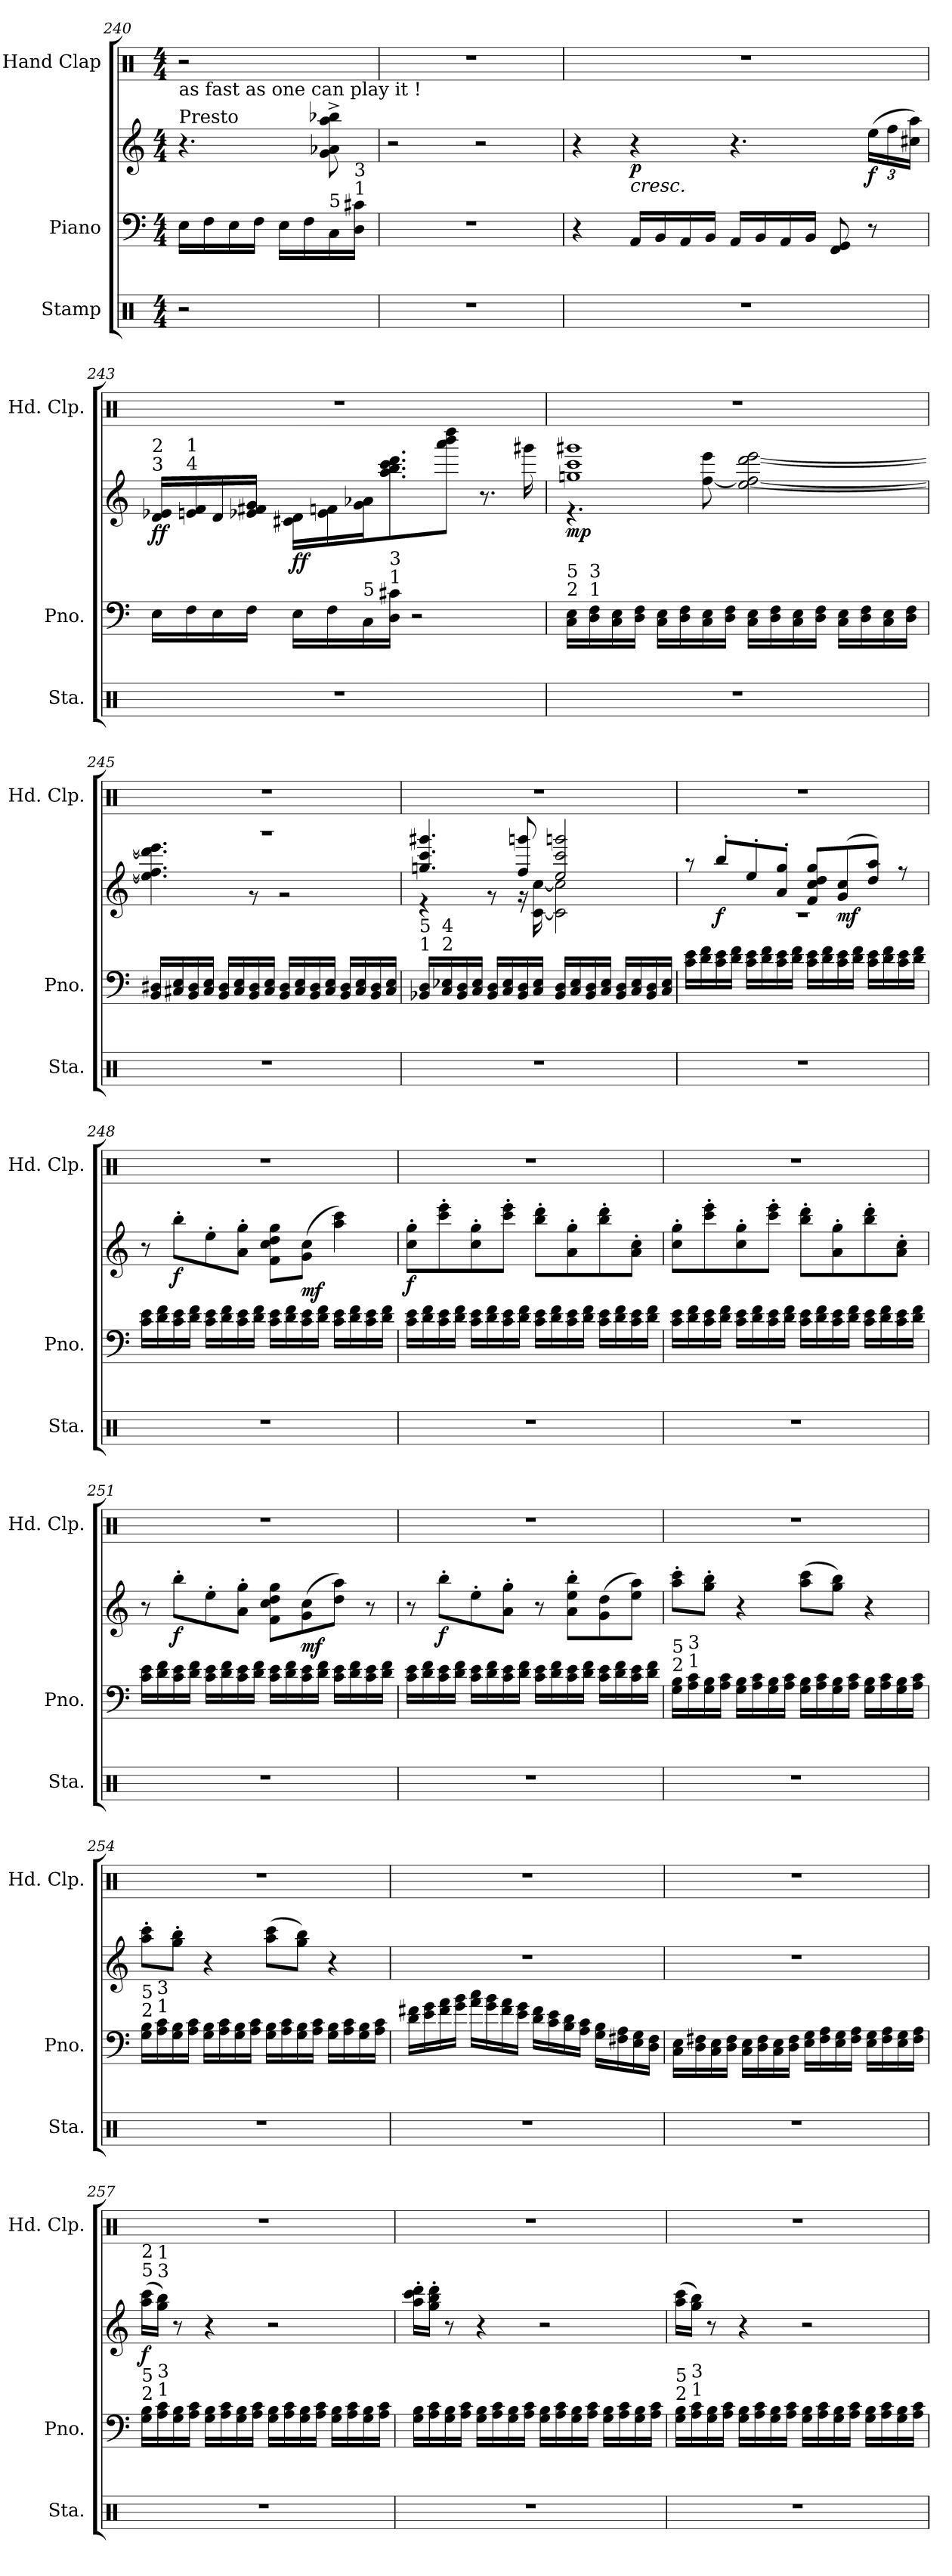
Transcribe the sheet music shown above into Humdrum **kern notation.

**kern	**kern	**kern	**dynam	**kern
*part3	*part2	*part2	*part2	*part1
*staff4	*staff3	*staff2	*staff2/3	*staff1
*I"Stamp	*I"Piano	*	*	*I"Hand Clap
*I'Sta.	*I'Pno.	*	*	*I'Hd. Clp.
*clefX	*clefF4	*clefG2	*	*clefX
*k[]	*k[]	*k[]	*	*k[]
*M4/4	*M4/4	*M4/4	*	*M4/4
*MM162	*MM162	*MM162	*	*MM162
=240X1	=240X1	=240X1	=240X1	=240X1
!	!	!LO:TX:a:t=Presto	!	!
!	!	!LO:TX:a:t=as fast  as  one  can  play  it !	!	!
2r	16E\LL	4.r	.	2r
.	16F\	.	.	.
.	16E\	.	.	.
.	16F\JJ	.	.	.
.	16E\LL	.	.	.
.	16F\	.	.	.
!	!LO:TX:a:t=5	!	!	!
!	!	!	!LO:DY:b	!
.	16C\	8g\^ 8a-X\^ 8aa\^ 8bb-X\^	other-dynamics	.
!	!LO:TX:a:t=1	!	!	!
!	!LO:TX:a:t=3	!	!	!
.	16D\ 16c#X\JJ	.	.	.
=241	=241	=241	=241	=241
1r	1r	2r	.	1r
.	.	2r	.	.
!!LO:LB:g=z
=242	=242	=242	=242	=242
1r	4r	4r	.	1r
!	!	!	!LO:HP:b	!
!	!	!	!LO:DY:n=1:b	!
.	16AA/LL	4r	< p	.
.	16BB/	.	.	.
.	16AA/	.	.	.
.	16BB/JJ	.	.	.
.	16AA/LL	4.r	.	.
.	16BB/	.	.	.
.	16AA/	.	.	.
.	16BB/JJ	.	.	.
.	8FF/ 8GG/	.	.	.
*	*	*Xbrackettup	*	*
!	!	!	!LO:DY:n=2:b	!
.	8r	(>24ee\LL	f	.
.	.	24ff\	.	.
.	.	24cc#X\ 24aa\JJ)	.	.
=243	=243	=243	=243	=243
!	!	!LO:TX:a:t=3	!	!
!	!	!LO:TX:a:t=2	!	!
!	!	!	!LO:DY:b	!
1r	16E\LL	16d/ 16e-X/LL	ff	1r
!	!	!LO:TX:a:t=4	!	!
!	!	!LO:TX:a:t=1	!	!
.	16F\	16en/ 16f/	.	.
.	16E\	16d/	.	.
.	16F\JJ	16e-X/ 16f#X/ 16g/JJ	.	.
!	!	!	!LO:DY:b	!
.	16E\LL	16c#X\ 16d\LL	ff	.
.	16F\	16e-\ 16fn\	.	.
!	!LO:TX:a:t=5	!	!	!
!	!	!	!LO:DY:b	!
.	16C\	16g\ 16a-X\J	other-dynamics	.
!	!LO:TX:a:t=1	!	!	!
!	!LO:TX:a:t=3	!	!	!
.	16D\ 16c#X\JJ	8.aa\ 8.bb\ 8.ccc\ 8.ddd\	.	.
.	2r	.	.	.
.	.	8aaa\ 8bbb\ 8dddd\J	[	.
.	.	8.r	.	.
.	.	16ggg#X\	.	.
=244	=244	=244	=244	=244
*	*	*^	*	*
!	!LO:TX:a:t=2	!	!	!	!
!	!LO:TX:a:t=5	!	!	!	!
!	!	!	!	!LO:DY:b	!
1r	16C\ 16E\LL	1ggn 1ccc 1ggg#X	4.r	mp	1r
!	!LO:TX:a:t=1	!	!	!	!
!	!LO:TX:a:t=3	!	!	!	!
.	16D\ 16F\	.	.	.	.
.	16C\ 16E\	.	.	.	.
.	16D\ 16F\JJ	.	.	.	.
.	16C\ 16E\LL	.	.	.	.
.	16D\ 16F\	.	.	.	.
.	16C\ 16E\	.	[8ff\ 8eee\	.	.
.	16D\ 16F\JJ	.	.	.	.
.	16C\ 16E\LL	.	[2ee\ 2ff\_ [2ddd\ [2eee\	.	.
.	16D\ 16F\	.	.	.	.
.	16C\ 16E\	.	.	.	.
.	16D\ 16F\JJ	.	.	.	.
.	16C\ 16E\LL	.	.	.	.
.	16D\ 16F\	.	.	.	.
.	16C\ 16E\	.	.	.	.
.	16D\ 16F\JJ	.	.	.	.
=245	=245	=245	=245	=245	=245
1r	16BB/ 16D#X/LL	1r	4.ee\] 4.ff\] 4.ddd\] 4.eee\]	.	1r
.	16C#X/ 16E/	.	.	.	.
.	16BB/ 16D#/	.	.	.	.
.	16C#/ 16E/JJ	.	.	.	.
.	16BB/ 16D#/LL	.	.	.	.
.	16C#/ 16E/	.	.	.	.
.	16BB/ 16D#/	.	8r	.	.
.	16C#/ 16E/JJ	.	.	.	.
.	16BB/ 16D#/LL	.	2r	.	.
.	16C#/ 16E/	.	.	.	.
.	16BB/ 16D#/	.	.	.	.
.	16C#/ 16E/JJ	.	.	.	.
.	16BB/ 16D#/LL	.	.	.	.
.	16C#/ 16E/	.	.	.	.
.	16BB/ 16D#/	.	.	.	.
.	16C#/ 16E/JJ	.	.	.	.
!!LO:PB:g=z
=246	=246	=246	=246	=246	=246
!	!LO:TX:a:t=1	!	!	!	!
!	!LO:TX:a:t=5	!	!	!	!
1r	16BB-X/ 16D/LL	4.ggn/ 4.ccc/ 4.ggg#X/	4r	.	1r
!	!LO:TX:a:t=2	!	!	!	!
!	!LO:TX:a:t=4	!	!	!	!
.	16C/ 16E-X/	.	.	.	.
.	16BB-/ 16D/	.	.	.	.
.	16C/ 16E-/JJ	.	.	.	.
.	16BB-/ 16D/LL	.	8r	.	.
.	16C/ 16E-/	.	.	.	.
.	16BB-/ 16D/	8ff/ 8gggn/	16r	.	.
.	16C/ 16E-/JJ	.	[16c\ [16cc\	.	.
.	16BB-/ 16D/LL	2ee/ 2ccc/ 2gggn/	2c\] 2cc\]	.	.
.	16C/ 16E-/	.	.	.	.
.	16BB-/ 16D/	.	.	.	.
.	16C/ 16E-/JJ	.	.	.	.
.	16BB-/ 16D/LL	.	.	.	.
.	16C/ 16E-/	.	.	.	.
.	16BB-/ 16D/	.	.	.	.
.	16C/ 16E-/JJ	.	.	.	.
=247	=247	=247	=247	=247	=247
1r	16c\ 16e\LL	8r	1r	.	1r
.	16d\ 16f\	.	.	.	.
!	!	!	!	!LO:DY:b	!
.	16c\ 16e\	8bb'/L	.	f	.
.	16d\ 16f\JJ	.	.	.	.
.	16c\ 16e\LL	8ee'/	.	.	.
.	16d\ 16f\	.	.	.	.
.	16c\ 16e\	8a/' 8gg/'J	.	.	.
.	16d\ 16f\JJ	.	.	.	.
.	16c\ 16e\LL	8f/ 8cc/ 8dd/ 8gg/L	.	.	.
.	16d\ 16f\	.	.	.	.
!	!	!	!	!LO:DY:b	!
.	16c\ 16e\	(>8g/ 8cc/	.	mf	.
.	16d\ 16f\JJ	.	.	.	.
.	16c\ 16e\LL	8dd/ 8aa/J)	.	.	.
.	16d\ 16f\	.	.	.	.
.	16c\ 16e\	8r	.	.	.
.	16d\ 16f\JJ	.	.	.	.
*	*	*v	*v	*	*
=248	=248	=248	=248	=248
1r	16c\ 16e\LL	8r	.	1r
.	16d\ 16f\	.	.	.
!	!	!	!LO:DY:b	!
.	16c\ 16e\	8bb'\L	f	.
.	16d\ 16f\JJ	.	.	.
.	16c\ 16e\LL	8ee'\	.	.
.	16d\ 16f\	.	.	.
.	16c\ 16e\	8a\' 8gg\'J	.	.
.	16d\ 16f\JJ	.	.	.
.	16c\ 16e\LL	8f\ 8cc\ 8dd\ 8gg\L	.	.
.	16d\ 16f\	.	.	.
!	!	!	!LO:DY:b	!
.	16c\ 16e\	(>8g\ 8cc\J	mf	.
.	16d\ 16f\JJ	.	.	.
.	16c\ 16e\LL	4aa\ 4ccc\)	.	.
.	16d\ 16f\	.	.	.
.	16c\ 16e\	.	.	.
.	16d\ 16f\JJ	.	.	.
!!LO:LB:g=z
=249	=249	=249	=249	=249
!	!	!	!LO:DY:b	!
1r	16c\ 16e\LL	8cc\' 8gg\'L	f	1r
.	16d\ 16f\	.	.	.
.	16c\ 16e\	8ccc\' 8eee\'	.	.
.	16d\ 16f\JJ	.	.	.
.	16c\ 16e\LL	8cc\' 8gg\'	.	.
.	16d\ 16f\	.	.	.
.	16c\ 16e\	8ccc\' 8eee\'J	.	.
.	16d\ 16f\JJ	.	.	.
.	16c\ 16e\LL	8bb\' 8ddd\'L	.	.
.	16d\ 16f\	.	.	.
.	16c\ 16e\	8a\' 8gg\'	.	.
.	16d\ 16f\JJ	.	.	.
.	16c\ 16e\LL	8bb\' 8ddd\'	.	.
.	16d\ 16f\	.	.	.
.	16c\ 16e\	8a\' 8cc\'J	.	.
.	16d\ 16f\JJ	.	.	.
=250	=250	=250	=250	=250
1r	16c\ 16e\LL	8cc\' 8gg\'L	.	1r
.	16d\ 16f\	.	.	.
.	16c\ 16e\	8ccc\' 8eee\'	.	.
.	16d\ 16f\JJ	.	.	.
.	16c\ 16e\LL	8cc\' 8gg\'	.	.
.	16d\ 16f\	.	.	.
.	16c\ 16e\	8ccc\' 8eee\'J	.	.
.	16d\ 16f\JJ	.	.	.
.	16c\ 16e\LL	8bb\' 8ddd\'L	.	.
.	16d\ 16f\	.	.	.
.	16c\ 16e\	8a\' 8gg\'	.	.
.	16d\ 16f\JJ	.	.	.
.	16c\ 16e\LL	8bb\' 8ddd\'	.	.
.	16d\ 16f\	.	.	.
.	16c\ 16e\	8a\' 8cc\'J	.	.
.	16d\ 16f\JJ	.	.	.
=251	=251	=251	=251	=251
1r	16c\ 16e\LL	8r	.	1r
.	16d\ 16f\	.	.	.
!	!	!	!LO:DY:b	!
.	16c\ 16e\	8bb'\L	f	.
.	16d\ 16f\JJ	.	.	.
.	16c\ 16e\LL	8ee'\	.	.
.	16d\ 16f\	.	.	.
.	16c\ 16e\	8a\' 8gg\'J	.	.
.	16d\ 16f\JJ	.	.	.
.	16c\ 16e\LL	8f\ 8cc\ 8dd\ 8gg\L	.	.
.	16d\ 16f\	.	.	.
!	!	!	!LO:DY:b	!
.	16c\ 16e\	(>8g\ 8cc\	mf	.
.	16d\ 16f\JJ	.	.	.
.	16c\ 16e\LL	8dd\ 8aa\J)	.	.
.	16d\ 16f\	.	.	.
.	16c\ 16e\	8r	.	.
.	16d\ 16f\JJ	.	.	.
!!LO:LB:g=z
=252	=252	=252	=252	=252
1r	16c\ 16e\LL	8r	.	1r
.	16d\ 16f\	.	.	.
!	!	!	!LO:DY:b	!
.	16c\ 16e\	8bb'\L	f	.
.	16d\ 16f\JJ	.	.	.
.	16c\ 16e\LL	8ee'\	.	.
.	16d\ 16f\	.	.	.
.	16c\ 16e\	8a\' 8gg\'J	.	.
.	16d\ 16f\JJ	.	.	.
.	16c\ 16e\LL	8r	.	.
.	16d\ 16f\	.	.	.
.	16c\ 16e\	8a\' 8ee\' 8bb\'L	.	.
.	16d\ 16f\JJ	.	.	.
.	16c\ 16e\LL	(>8g\ 8dd\	.	.
.	16d\ 16f\	.	.	.
.	16c\ 16e\	8ee\ 8aa\J)	.	.
.	16d\ 16f\JJ	.	.	.
=253	=253	=253	=253	=253
!	!LO:TX:a:t=2	!	!	!
!	!LO:TX:a:t=5	!	!	!
1r	16G\ 16B\LL	8aa\' 8ccc\'L	.	1r
!	!LO:TX:a:t=1	!	!	!
!	!LO:TX:a:t=3	!	!	!
.	16A\ 16c\	.	.	.
.	16G\ 16B\	8gg\' 8bb\'J	.	.
.	16A\ 16c\JJ	.	.	.
.	16G\ 16B\LL	4r	.	.
.	16A\ 16c\	.	.	.
.	16G\ 16B\	.	.	.
.	16A\ 16c\JJ	.	.	.
.	16G\ 16B\LL	(>8aa\ 8ccc\L	.	.
.	16A\ 16c\	.	.	.
.	16G\ 16B\	8gg\ 8bb\J)	.	.
.	16A\ 16c\JJ	.	.	.
.	16G\ 16B\LL	4r	.	.
.	16A\ 16c\	.	.	.
.	16G\ 16B\	.	.	.
.	16A\ 16c\JJ	.	.	.
=254	=254	=254	=254	=254
!	!LO:TX:a:t=2	!	!	!
!	!LO:TX:a:t=5	!	!	!
1r	16G\ 16B\LL	8aa\' 8ccc\'L	.	1r
!	!LO:TX:a:t=1	!	!	!
!	!LO:TX:a:t=3	!	!	!
.	16A\ 16c\	.	.	.
.	16G\ 16B\	8gg\' 8bb\'J	.	.
.	16A\ 16c\JJ	.	.	.
.	16G\ 16B\LL	4r	.	.
.	16A\ 16c\	.	.	.
.	16G\ 16B\	.	.	.
.	16A\ 16c\JJ	.	.	.
.	16G\ 16B\LL	(>8aa\ 8ccc\L	.	.
.	16A\ 16c\	.	.	.
.	16G\ 16B\	8gg\ 8bb\J)	.	.
.	16A\ 16c\JJ	.	.	.
.	16G\ 16B\LL	4r	.	.
.	16A\ 16c\	.	.	.
.	16G\ 16B\	.	.	.
.	16A\ 16c\JJ	.	.	.
!!LO:LB:g=z
=255	=255	=255	=255	=255
1r	16d\ 16f#X\LL	1r	.	1r
.	16e\ 16g\	.	.	.
.	16f#\ 16a\	.	.	.
.	16g\ 16b\JJ	.	.	.
.	16a\ 16cc\LL	.	.	.
.	16g\ 16b\	.	.	.
.	16f#\ 16a\	.	.	.
.	16e\ 16g\JJ	.	.	.
.	16d\ 16f#\LL	.	.	.
.	16c\ 16e\	.	.	.
.	16B\ 16d\	.	.	.
.	16A\ 16c\JJ	.	.	.
.	16G\ 16B\LL	.	.	.
.	16F#X\ 16A\	.	.	.
.	16E\ 16G\	.	.	.
.	16D\ 16F#\JJ	.	.	.
=256	=256	=256	=256	=256
1r	16C\ 16E\LL	1r	.	1r
.	16D\ 16F#X\	.	.	.
.	16C\ 16E\	.	.	.
.	16D\ 16F#\JJ	.	.	.
.	16C\ 16E\LL	.	.	.
.	16D\ 16F#\	.	.	.
.	16C\ 16E\	.	.	.
.	16D\ 16F#\JJ	.	.	.
.	16E\ 16G\LL	.	.	.
.	16F#\ 16A\	.	.	.
.	16E\ 16G\	.	.	.
.	16F#\ 16A\JJ	.	.	.
.	16E\ 16G\LL	.	.	.
.	16F#\ 16A\	.	.	.
.	16E\ 16G\	.	.	.
.	16F#\ 16A\JJ	.	.	.
=257	=257	=257	=257	=257
!	!	!LO:TX:a:t=5	!	!
!	!	!LO:TX:a:t=2	!	!
!	!LO:TX:a:t=2	!	!	!
!	!LO:TX:a:t=5	!	!	!
!	!	!	!LO:DY:b	!
1r	16G\ 16B\LL	(>16aa\ 16ccc\LL	f	1r
!	!	!LO:TX:a:t=3	!	!
!	!	!LO:TX:a:t=1	!	!
!	!LO:TX:a:t=1	!	!	!
!	!LO:TX:a:t=3	!	!	!
.	16A\ 16c\	16gg\ 16bb\JJ)	.	.
.	16G\ 16B\	8r	.	.
.	16A\ 16c\JJ	.	.	.
.	16G\ 16B\LL	4r	.	.
.	16A\ 16c\	.	.	.
.	16G\ 16B\	.	.	.
.	16A\ 16c\JJ	.	.	.
.	16G\ 16B\LL	2r	.	.
.	16A\ 16c\	.	.	.
.	16G\ 16B\	.	.	.
.	16A\ 16c\JJ	.	.	.
.	16G\ 16B\LL	.	.	.
.	16A\ 16c\	.	.	.
.	16G\ 16B\	.	.	.
.	16A\ 16c\JJ	.	.	.
=258	=258	=258	=258	=258
1r	16G\ 16B\LL	16aa\' 16ccc\' 16ddd\'LL	.	1r
.	16A\ 16c\	16gg\' 16bb\' 16ddd\'JJ	.	.
.	16G\ 16B\	8r	.	.
.	16A\ 16c\JJ	.	.	.
.	16G\ 16B\LL	4r	.	.
.	16A\ 16c\	.	.	.
.	16G\ 16B\	.	.	.
.	16A\ 16c\JJ	.	.	.
.	16G\ 16B\LL	2r	.	.
.	16A\ 16c\	.	.	.
.	16G\ 16B\	.	.	.
.	16A\ 16c\JJ	.	.	.
.	16G\ 16B\LL	.	.	.
.	16A\ 16c\	.	.	.
.	16G\ 16B\	.	.	.
.	16A\ 16c\JJ	.	.	.
!!LO:LB:g=z
=259	=259	=259	=259	=259
!	!LO:TX:a:t=2	!	!	!
!	!LO:TX:a:t=5	!	!	!
1r	16G\ 16B\LL	(>16aa\ 16ccc\LL	.	1r
!	!LO:TX:a:t=1	!	!	!
!	!LO:TX:a:t=3	!	!	!
.	16A\ 16c\	16gg\ 16bb\JJ)	.	.
.	16G\ 16B\	8r	.	.
.	16A\ 16c\JJ	.	.	.
.	16G\ 16B\LL	4r	.	.
.	16A\ 16c\	.	.	.
.	16G\ 16B\	.	.	.
.	16A\ 16c\JJ	.	.	.
.	16G\ 16B\LL	2r	.	.
.	16A\ 16c\	.	.	.
.	16G\ 16B\	.	.	.
.	16A\ 16c\JJ	.	.	.
.	16G\ 16B\LL	.	.	.
.	16A\ 16c\	.	.	.
.	16G\ 16B\	.	.	.
.	16A\ 16c\JJ	.	.	.
=	=	=	=	=
*-	*-	*-	*-	*-
